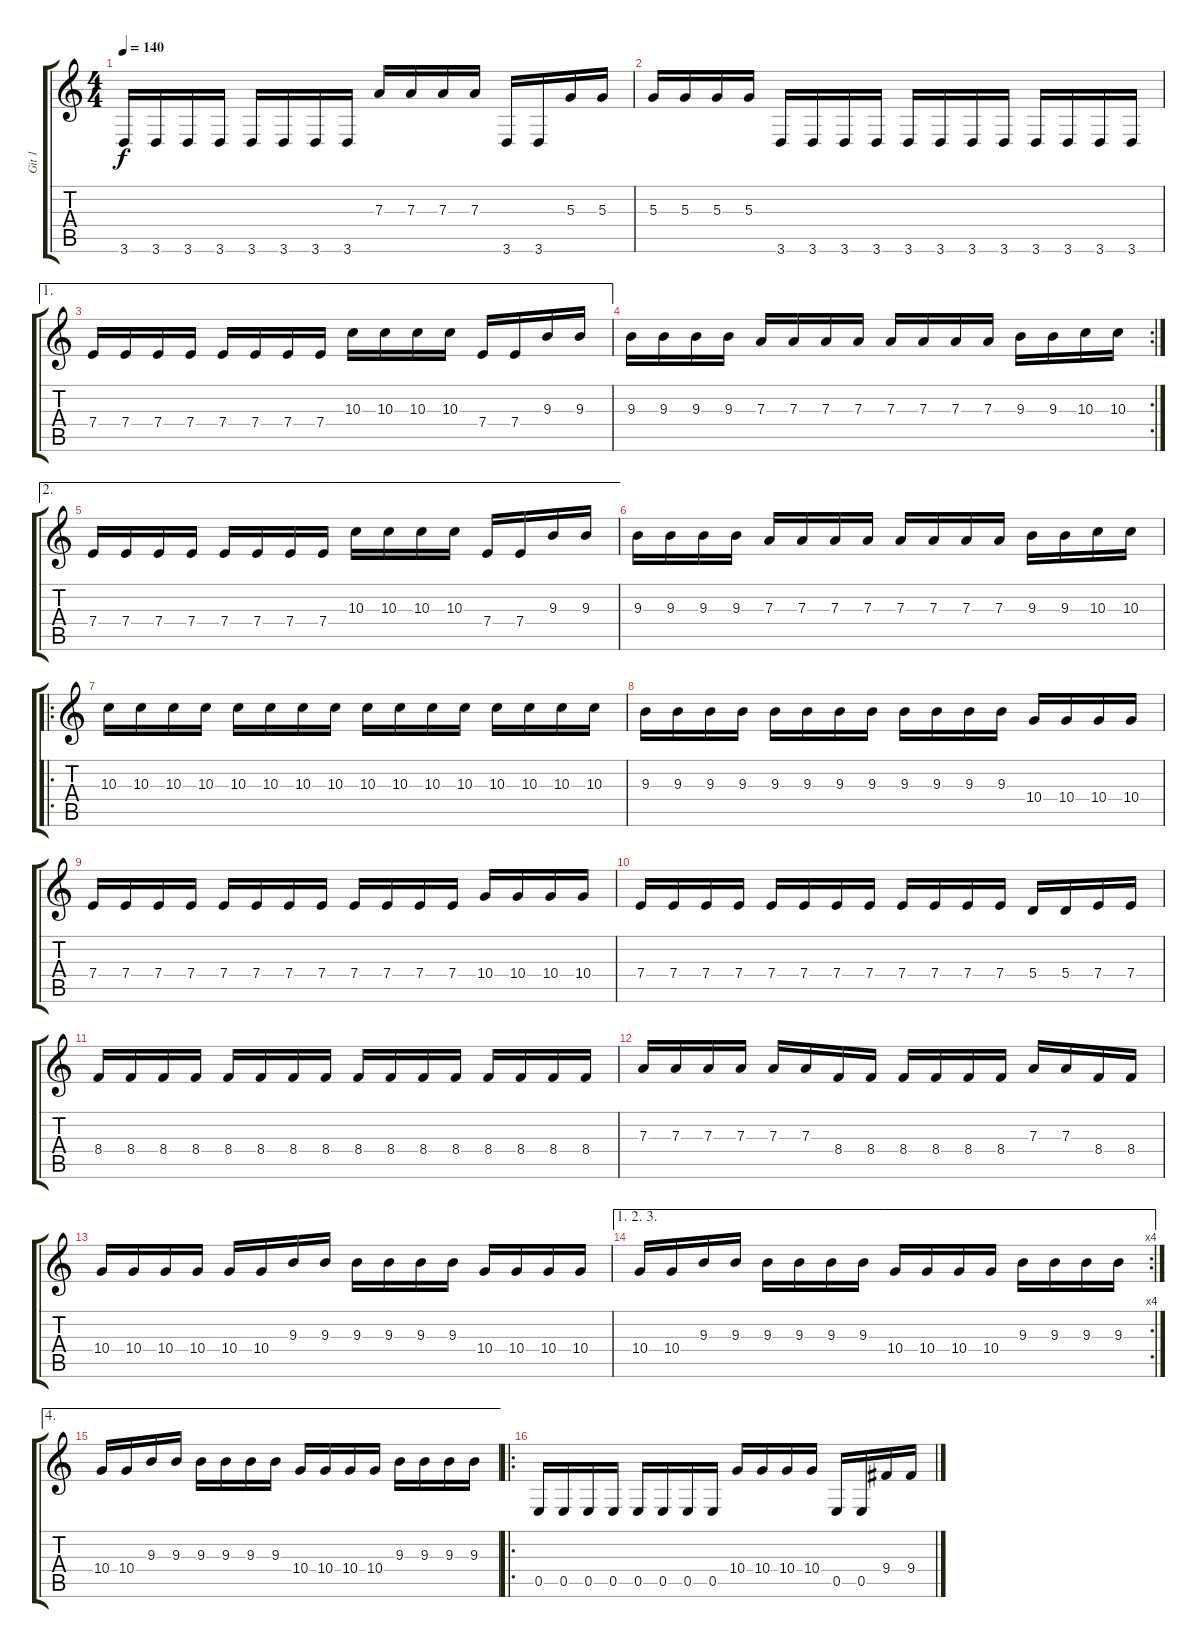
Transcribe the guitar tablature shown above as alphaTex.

\track ("Git 1" "Git 1") {instrument distortionguitar}
\staff {score tabs}
\tuning (B3 Gb3 D3 A2 E2 B1) {hide}
\ts (4 4)
\tempo 140
\clef g2
\ks c
3.6.16{dy f} 3.6.16 3.6.16 3.6.16 3.6.16 3.6.16 3.6.16 3.6.16 7.3.16 7.3.16 7.3.16 7.3.16 3.6.16 3.6.16 5.3.16 5.3.16 |
5.3.16 5.3.16 5.3.16 5.3.16 3.6.16 3.6.16 3.6.16 3.6.16 3.6.16 3.6.16 3.6.16 3.6.16 3.6.16 3.6.16 3.6.16 3.6.16 |
\ae 1
7.4.16 7.4.16 7.4.16 7.4.16 7.4.16 7.4.16 7.4.16 7.4.16 10.3.16 10.3.16 10.3.16 10.3.16 7.4.16 7.4.16 9.3.16 9.3.16 |
\rc 2
9.3.16 9.3.16 9.3.16 9.3.16 7.3.16 7.3.16 7.3.16 7.3.16 7.3.16 7.3.16 7.3.16 7.3.16 9.3.16 9.3.16 10.3.16 10.3.16 |
\ae 2
7.4.16 7.4.16 7.4.16 7.4.16 7.4.16 7.4.16 7.4.16 7.4.16 10.3.16 10.3.16 10.3.16 10.3.16 7.4.16 7.4.16 9.3.16 9.3.16 |
9.3.16 9.3.16 9.3.16 9.3.16 7.3.16 7.3.16 7.3.16 7.3.16 7.3.16 7.3.16 7.3.16 7.3.16 9.3.16 9.3.16 10.3.16 10.3.16 |
\ro
10.3.16 10.3.16 10.3.16 10.3.16 10.3.16 10.3.16 10.3.16 10.3.16 10.3.16 10.3.16 10.3.16 10.3.16 10.3.16 10.3.16 10.3.16 10.3.16 |
9.3.16 9.3.16 9.3.16 9.3.16 9.3.16 9.3.16 9.3.16 9.3.16 9.3.16 9.3.16 9.3.16 9.3.16 10.4.16 10.4.16 10.4.16 10.4.16 |
7.4.16 7.4.16 7.4.16 7.4.16 7.4.16 7.4.16 7.4.16 7.4.16 7.4.16 7.4.16 7.4.16 7.4.16 10.4.16 10.4.16 10.4.16 10.4.16 |
7.4.16 7.4.16 7.4.16 7.4.16 7.4.16 7.4.16 7.4.16 7.4.16 7.4.16 7.4.16 7.4.16 7.4.16 5.4.16 5.4.16 7.4.16 7.4.16 |
8.4.16 8.4.16 8.4.16 8.4.16 8.4.16 8.4.16 8.4.16 8.4.16 8.4.16 8.4.16 8.4.16 8.4.16 8.4.16 8.4.16 8.4.16 8.4.16 |
7.3.16 7.3.16 7.3.16 7.3.16 7.3.16 7.3.16 8.4.16 8.4.16 8.4.16 8.4.16 8.4.16 8.4.16 7.3.16 7.3.16 8.4.16 8.4.16 |
10.4.16 10.4.16 10.4.16 10.4.16 10.4.16 10.4.16 9.3.16 9.3.16 9.3.16 9.3.16 9.3.16 9.3.16 10.4.16 10.4.16 10.4.16 10.4.16 |
\ae (1 2 3)
\rc 4
10.4.16 10.4.16 9.3.16 9.3.16 9.3.16 9.3.16 9.3.16 9.3.16 10.4.16 10.4.16 10.4.16 10.4.16 9.3.16 9.3.16 9.3.16 9.3.16 |
\ae 4
10.4.16 10.4.16 9.3.16 9.3.16 9.3.16 9.3.16 9.3.16 9.3.16 10.4.16 10.4.16 10.4.16 10.4.16 9.3.16 9.3.16 9.3.16 9.3.16 |
\ro
0.5.16 0.5.16 0.5.16 0.5.16 0.5.16 0.5.16 0.5.16 0.5.16 10.4.16 10.4.16 10.4.16 10.4.16 0.5.16 0.5.16 9.4.16 9.4.16
